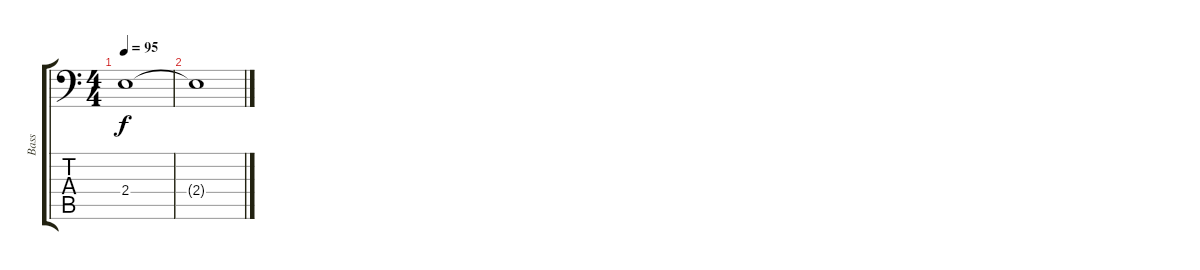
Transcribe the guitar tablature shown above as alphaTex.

\track ("Bass" "Bass") {instrument electricbassfinger}
\staff {score tabs}
\tuning (E3 B2 G2 D2 A1 E1) {hide}
\ts (4 4)
\tempo 95
\clef f4
\ks c
2.4{t}.1{dy f} |
2.4{t}.1
